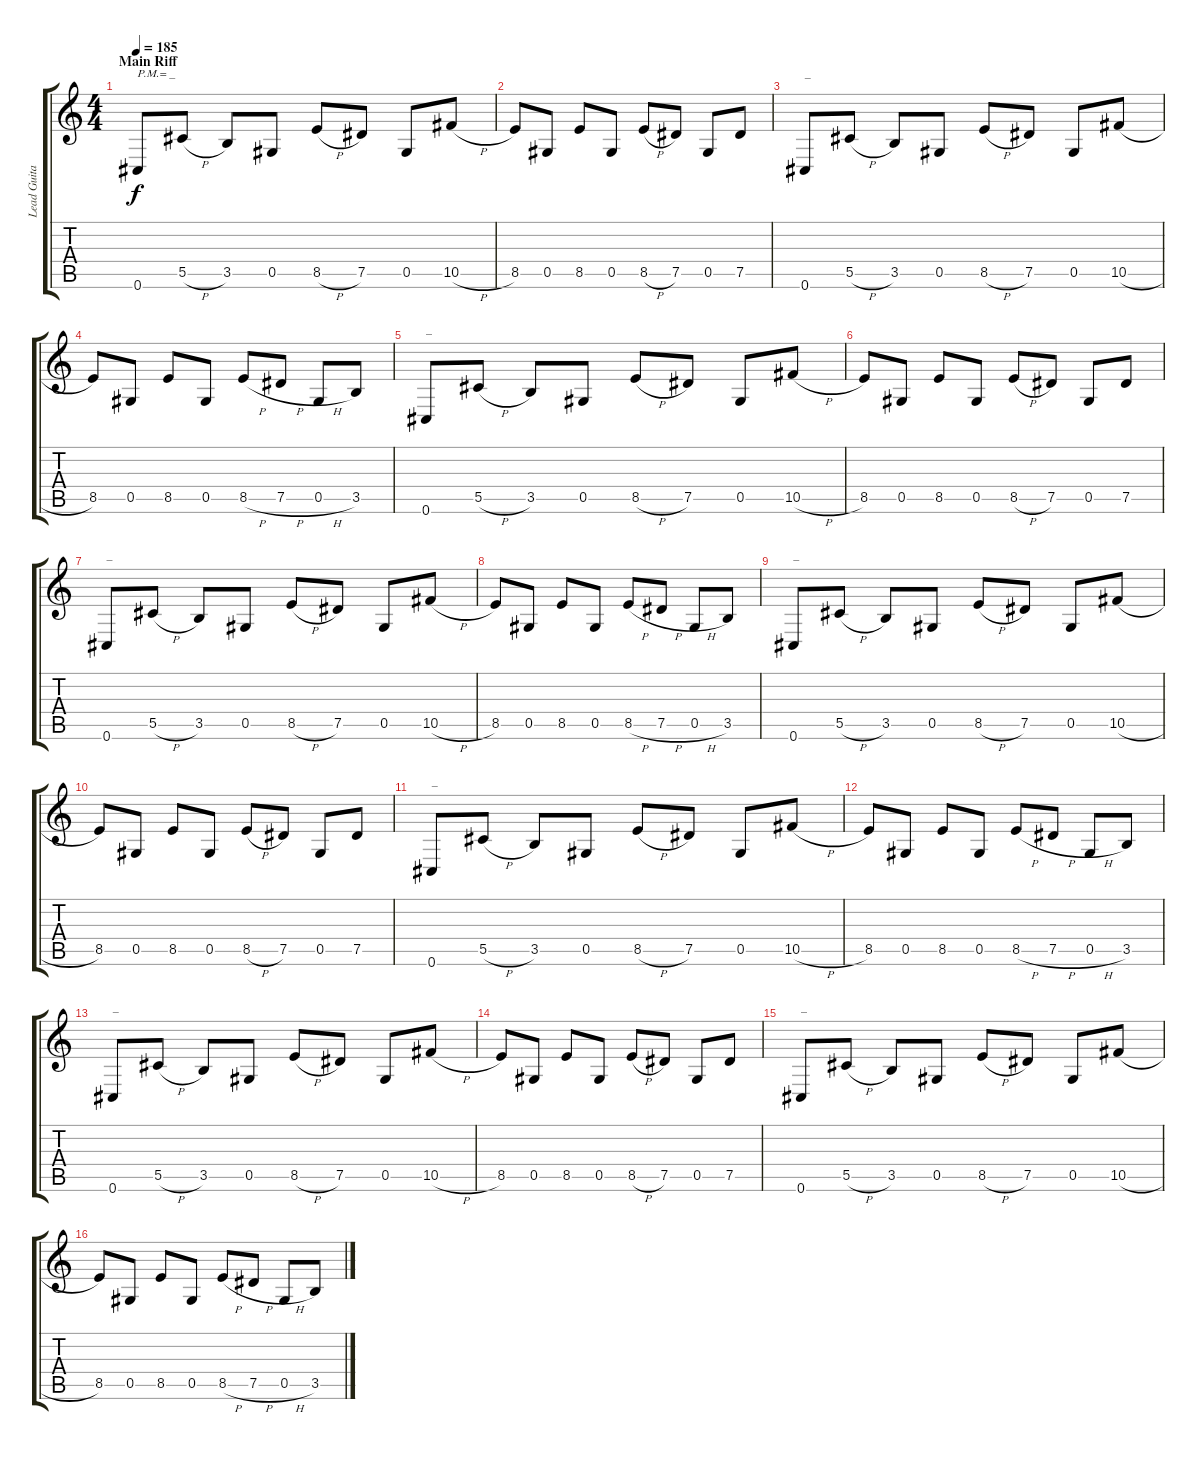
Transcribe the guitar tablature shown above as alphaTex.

\track ("Lead Guitar" "Lead Guita") {instrument distortionguitar}
\staff {score tabs}
\tuning (Eb4 Bb3 Gb3 Db3 Ab2 Db2) {hide}
\ts (4 4)
\section ("" "Main Riff")
\tempo 185
\clef g2
\ks c
0.6.8{txt "P.M.= _" dy f instrument distortionguitar} 5.5{h}.8 3.5.8 0.5.8 8.5{h}.8 7.5.8 0.5.8 10.5{h}.8 |
8.5.8 0.5.8 8.5.8 0.5.8 8.5{h}.8 7.5.8 0.5.8 7.5.8 |
0.6.8{txt "_"} 5.5{h}.8 3.5.8 0.5.8 8.5{h}.8 7.5.8 0.5.8 10.5{h}.8 |
8.5.8 0.5.8 8.5.8 0.5.8 8.5{h}.8 7.5{h}.8 0.5{h}.8 3.5.8 |
0.6.8{txt "_"} 5.5{h}.8 3.5.8 0.5.8 8.5{h}.8 7.5.8 0.5.8 10.5{h}.8 |
8.5.8 0.5.8 8.5.8 0.5.8 8.5{h}.8 7.5.8 0.5.8 7.5.8 |
0.6.8{txt "_"} 5.5{h}.8 3.5.8 0.5.8 8.5{h}.8 7.5.8 0.5.8 10.5{h}.8 |
8.5.8 0.5.8 8.5.8 0.5.8 8.5{h}.8 7.5{h}.8 0.5{h}.8 3.5.8 |
0.6.8{txt "_"} 5.5{h}.8 3.5.8 0.5.8 8.5{h}.8 7.5.8 0.5.8 10.5{h}.8 |
8.5.8 0.5.8 8.5.8 0.5.8 8.5{h}.8 7.5.8 0.5.8 7.5.8 |
0.6.8{txt "_"} 5.5{h}.8 3.5.8 0.5.8 8.5{h}.8 7.5.8 0.5.8 10.5{h}.8 |
8.5.8 0.5.8 8.5.8 0.5.8 8.5{h}.8 7.5{h}.8 0.5{h}.8 3.5.8 |
0.6.8{txt "_"} 5.5{h}.8 3.5.8 0.5.8 8.5{h}.8 7.5.8 0.5.8 10.5{h}.8 |
8.5.8 0.5.8 8.5.8 0.5.8 8.5{h}.8 7.5.8 0.5.8 7.5.8 |
0.6.8{txt "_"} 5.5{h}.8 3.5.8 0.5.8 8.5{h}.8 7.5.8 0.5.8 10.5{h}.8 |
8.5.8 0.5.8 8.5.8 0.5.8 8.5{h}.8 7.5{h}.8 0.5{h}.8 3.5.8
